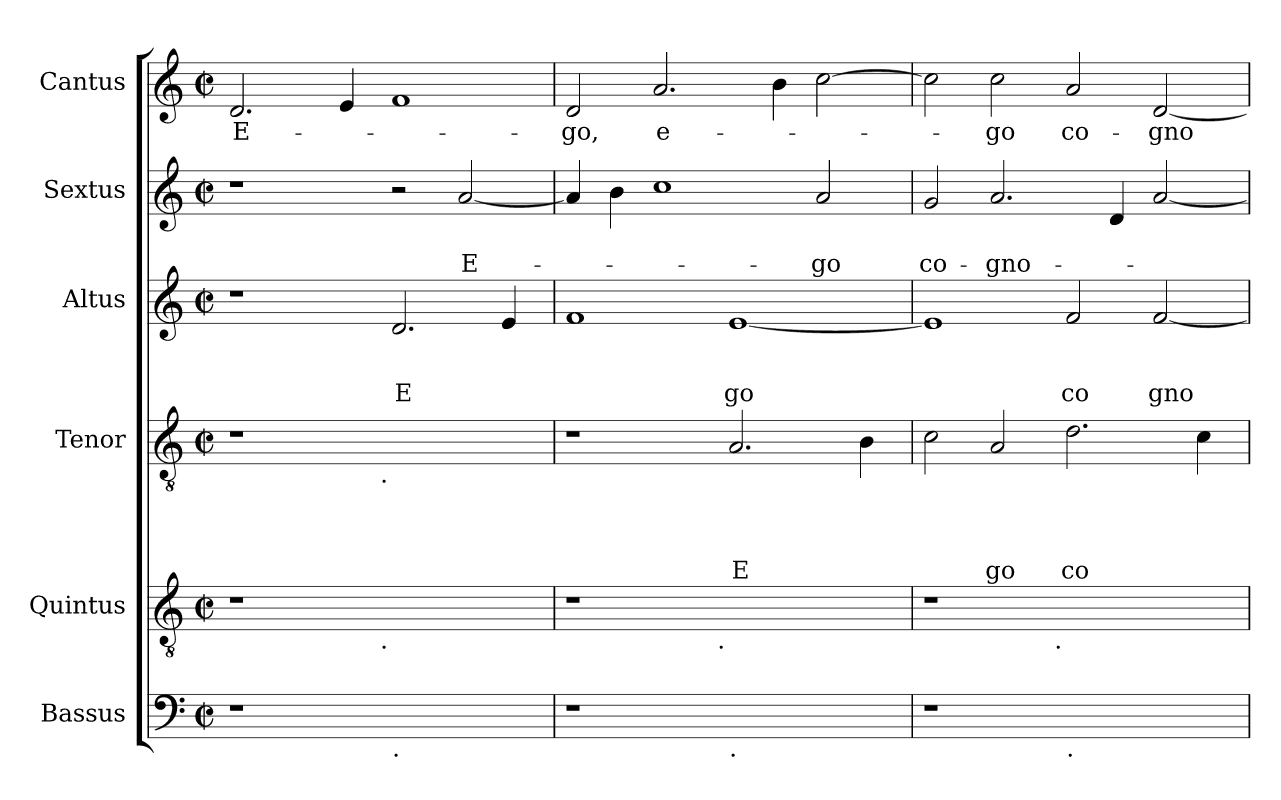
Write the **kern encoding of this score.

**kern	**kern	**kern	**text	**text	**text	**text	**kern	**text	**text	**text	**kern	**text	**text	**kern	**text
*part6	*part5	*part4	*part4	*part4	*part4	*part4	*part3	*part3	*part3	*part3	*part2	*part2	*part2	*part1	*part1
*staff6	*staff5	*staff4	*staff4	*staff4	*staff4	*staff4	*staff3	*staff3	*staff3	*staff3	*staff2	*staff2	*staff2	*staff1	*staff1
*I"Bassus	*I"Quintus	*I"Tenor	*	*	*	*	*I"Altus	*	*	*	*I"Sextus	*	*	*I"Cantus	*
*clefF4	*clefGv2	*clefGv2	*	*	*	*	*clefG2	*	*	*	*clefG2	*	*	*clefG2	*
*k[]	*k[]	*k[]	*	*	*	*	*k[]	*	*	*	*k[]	*	*	*k[]	*
*C:	*C:	*C:	*	*	*	*	*C:	*	*	*	*C:	*	*	*C:	*
*M2/2	*M2/2	*M2/2	*	*	*	*	*M2/2	*	*	*	*M2/2	*	*	*M2/2	*
*met(c|)	*met(c|)	*met(c|)	*	*	*	*	*met(c|)	*	*	*	*met(c|)	*	*	*met(c|)	*
=1	=1	=1	=1	=1	=1	=1	=1	=1	=1	=1	=1	=1	=1	=1	=1
!	!	!	!	!	!	!	!	!	!	!	!	!	!	!	!LO:LY:b
*	*^	*^	*	*	*	*	*	*	*	*	*	*	*	*	*
1r	1r	2ryy	1r	2ryy	.	.	.	.	1r	.	.	.	1r	.	.	2.d/	E-
.	.	4...ryy	.	4...ryy	.	.	.	.	.	.	.	.	.	.	.	.	.
.	.	.	.	.	.	.	.	.	.	.	.	.	.	.	.	4e/	.
!	!	!	!	!LO:TX:b:t=.	!	!	!	!	!	!	!	!	!	!	!	!	!
!	!	!LO:TX:b:t=.	!	!	!	!	!	!	!	!	!	!	!	!	!	!	!
.	.	1ryy	.	1ryy	.	.	.	.	.	.	.	.	.	.	.	.	.
!LO:TX:b:t=.	!	!	!	!	!	!	!	!	!	!	!	!	!	!	!	!	!
!	!	!	!	!	!	!	!	!	!	!	!	!LO:LY:b	!	!	!	!	!
1ryy	1ryy	.	1ryy	.	.	.	.	.	2.d/	.	.	E	2r	.	.	1f	.
!	!	!	!	!	!	!	!	!	!	!	!	!	!	!	!LO:LY:b	!	!
.	.	.	.	.	.	.	.	.	.	.	.	.	[<2a/	.	E-	.	.
.	.	.	.	.	.	.	.	.	4e/	.	.	.	.	.	.	.	.
.	.	32ryy	.	32ryy	.	.	.	.	.	.	.	.	.	.	.	.	.
=2	=2	=2	=2	=2	=2	=2	=2	=2	=2	=2	=2	=2	=2	=2	=2	=2	=2
!	!	!	!	!	!	!	!	!	!	!	!	!	!	!	!	!	!LO:LY:b
*	*	*	*v	*v	*	*	*	*	*	*	*	*	*	*	*	*	*
1r	1r	2ryy	1r	.	.	.	.	1f	.	.	.	4a/]	.	.	2d/	-go,
.	.	.	.	.	.	.	.	.	.	.	.	4b\	.	.	.	.
!	!	!	!	!	!	!	!	!	!	!	!	!	!	!	!	!LO:LY:b
.	.	4...ryy	.	.	.	.	.	.	.	.	.	1cc	.	.	2.a/	e-
!	!	!LO:TX:b:t=.	!	!	!	!	!	!	!	!	!	!	!	!	!	!
.	.	1ryy	.	.	.	.	.	.	.	.	.	.	.	.	.	.
!LO:TX:b:t=.	!	!	!	!	!	!	!	!	!	!	!	!	!	!	!	!
!	!	!	!	!	!	!	!LO:LY:b	!	!	!	!LO:LY:b	!	!	!	!	!
1ryy	1ryy	.	2.A/	.	.	.	E	[<1e	.	.	go	.	.	.	.	.
.	.	.	.	.	.	.	.	.	.	.	.	.	.	.	4b\	.
!	!	!	!	!	!	!	!	!	!	!	!	!	!	!LO:LY:b	!	!
.	.	.	.	.	.	.	.	.	.	.	.	2a/	.	-go	[>2cc\	.
.	.	.	4B\	.	.	.	.	.	.	.	.	.	.	.	.	.
.	.	32ryy	.	.	.	.	.	.	.	.	.	.	.	.	.	.
=3	=3	=3	=3	=3	=3	=3	=3	=3	=3	=3	=3	=3	=3	=3	=3	=3
!	!	!	!	!	!	!	!	!	!	!	!	!	!	!LO:LY:b	!	!
1r	1r	2ryy	2c\	.	.	.	.	1e]	.	.	.	2g/	.	co-	2cc\]	.
!	!	!	!	!	!	!	!LO:LY:b	!	!	!	!	!	!	!LO:LY:b	!	!LO:LY:b
.	.	4...ryy	2A/	.	.	.	go	.	.	.	.	2.a/	.	-gno-	2cc\	-go
!	!	!LO:TX:b:t=.	!	!	!	!	!	!	!	!	!	!	!	!	!	!
.	.	1ryy	.	.	.	.	.	.	.	.	.	.	.	.	.	.
!LO:TX:b:t=.	!	!	!	!	!	!	!	!	!	!	!	!	!	!	!	!
!	!	!	!	!	!	!	!LO:LY:b	!	!	!	!LO:LY:b	!	!	!	!	!LO:LY:b
1ryy	1ryy	.	2.d\	.	.	.	co	2f/	.	.	co	.	.	.	2a/	co-
.	.	.	.	.	.	.	.	.	.	.	.	4d/	.	.	.	.
!	!	!	!	!	!	!	!	!	!	!	!LO:LY:b	!	!	!	!	!LO:LY:b
.	.	.	.	.	.	.	.	[<2f/	.	.	gno	[<2a/	.	.	[<2d/	-gno-
.	.	.	4c\	.	.	.	.	.	.	.	.	.	.	.	.	.
.	.	32ryy	.	.	.	.	.	.	.	.	.	.	.	.	.	.
*	*v	*v	*	*	*	*	*	*	*	*	*	*	*	*	*	*
=	=	=	=	=	=	=	=	=	=	=	=	=	=	=	=
*-	*-	*-	*-	*-	*-	*-	*-	*-	*-	*-	*-	*-	*-	*-	*-
